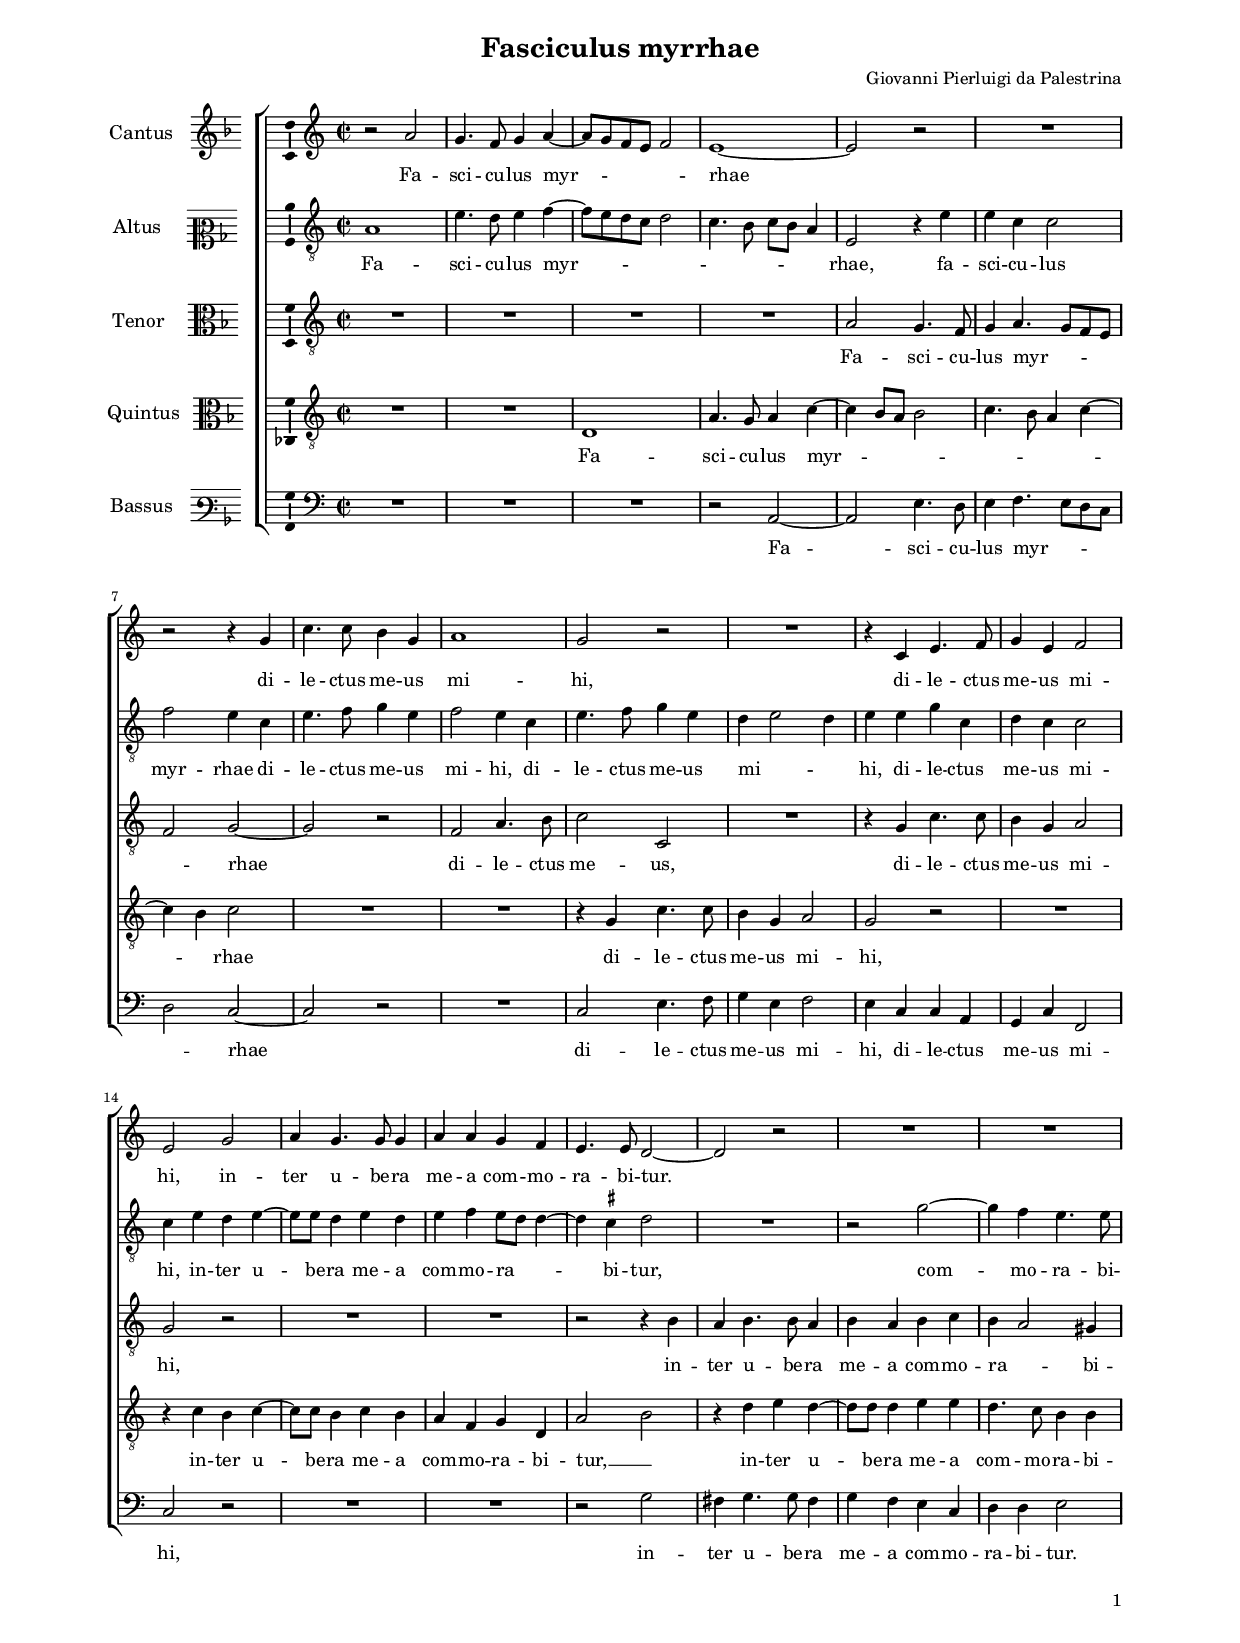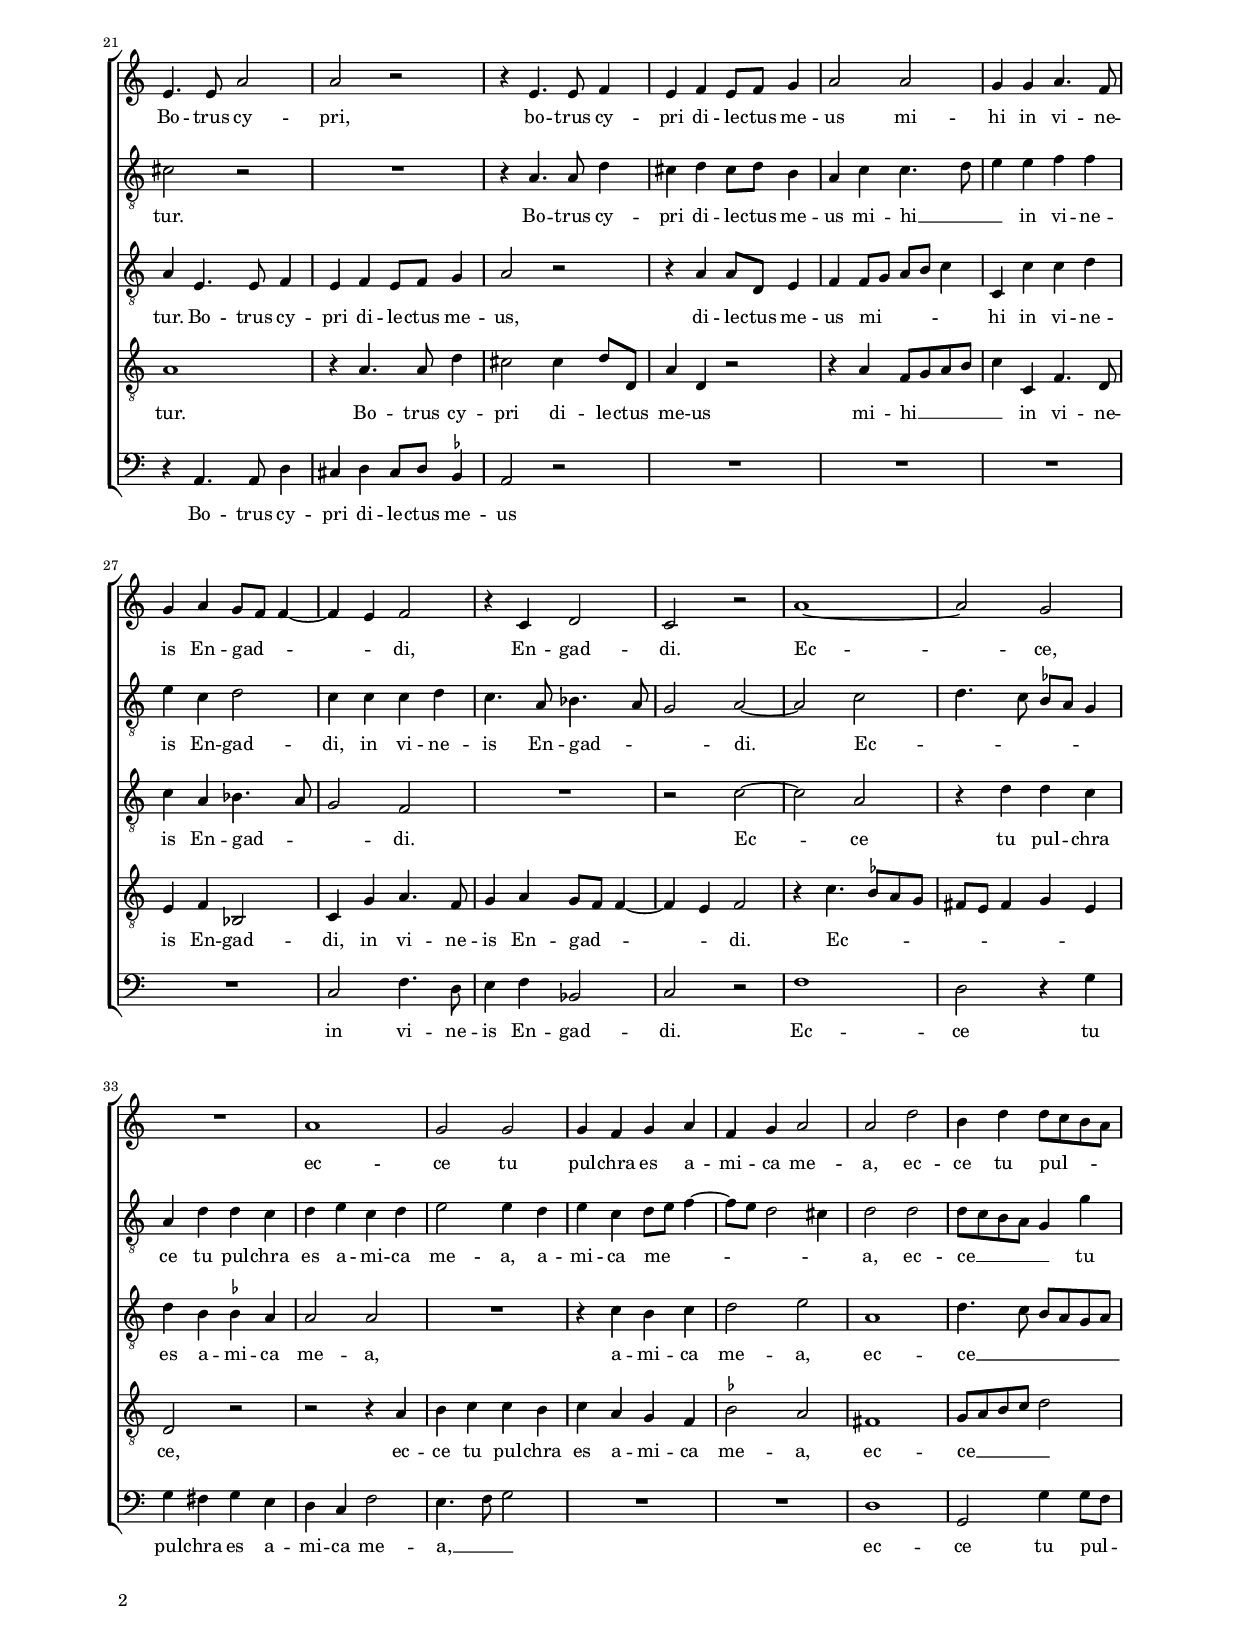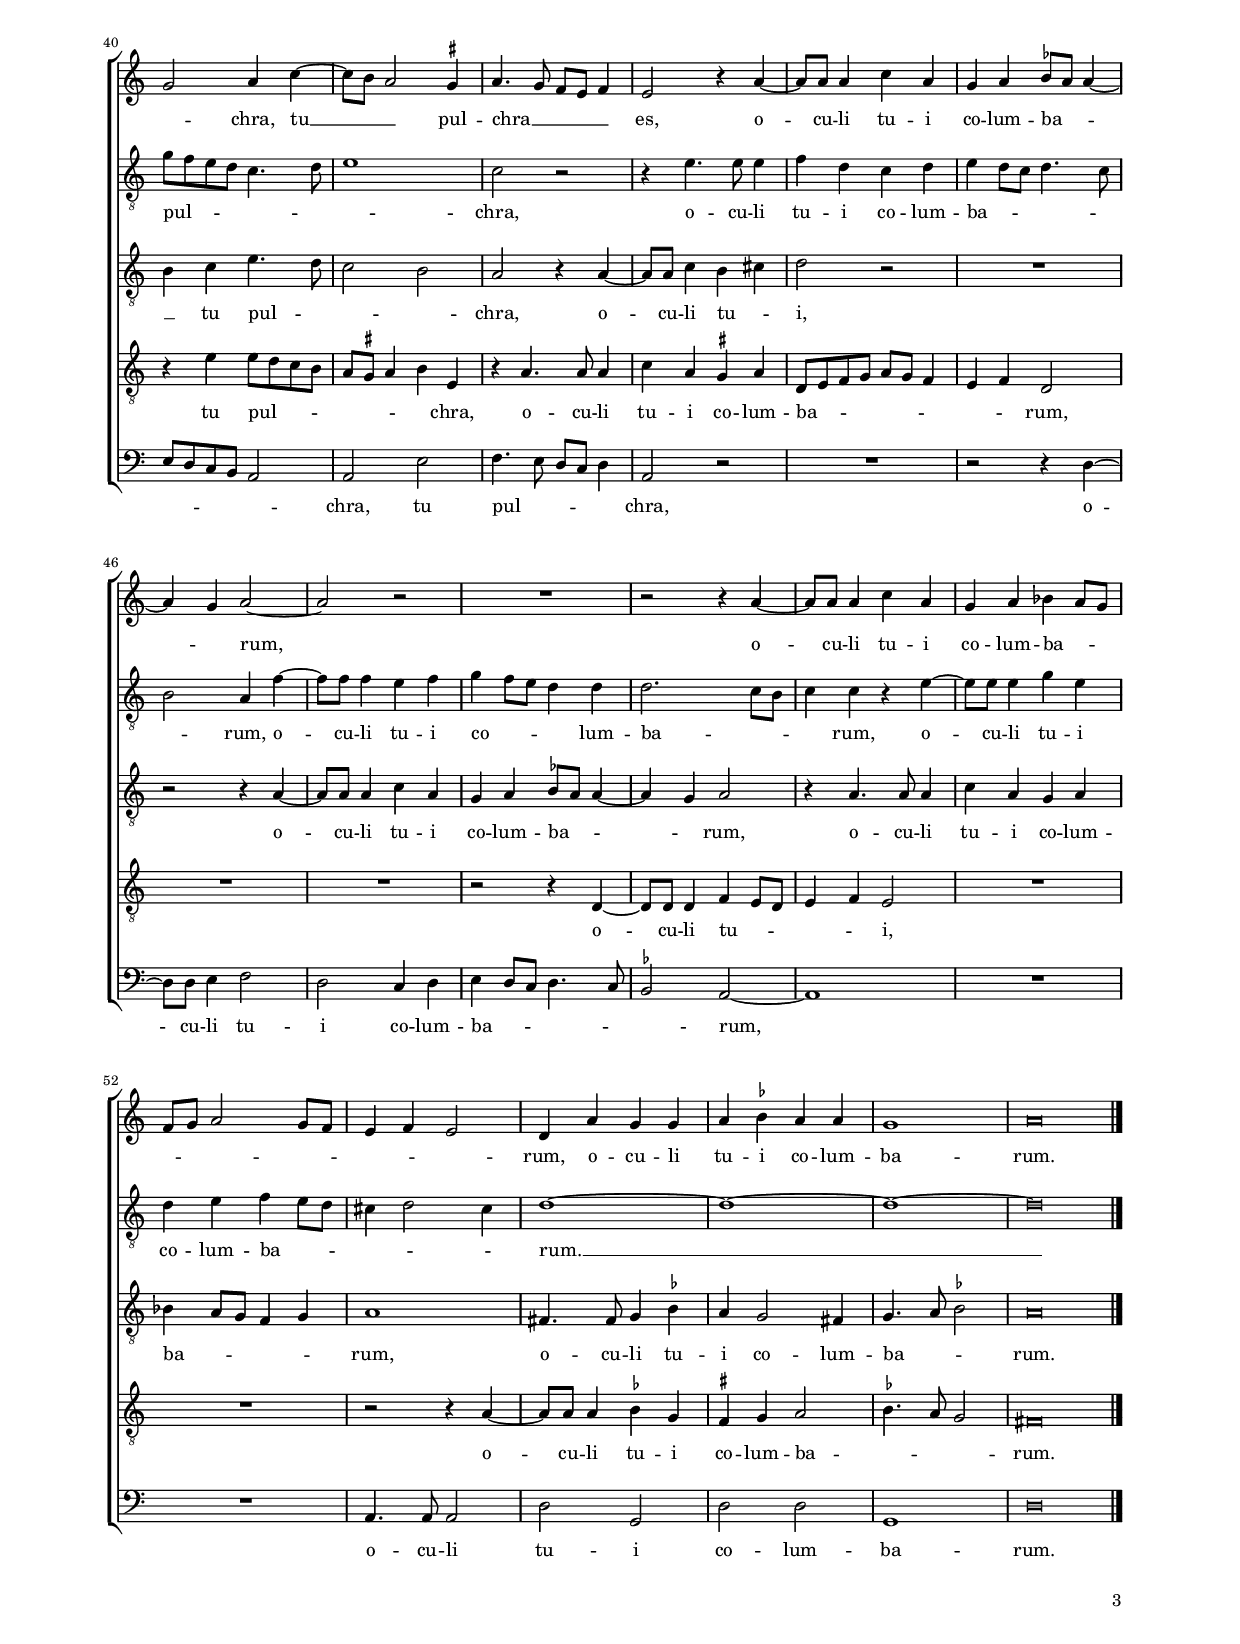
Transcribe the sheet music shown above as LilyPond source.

\header
{
  title="Fasciculus myrrhae"
  composer="Giovanni Pierluigi da Palestrina"
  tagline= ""
}

\version "2.24.1"
\language deutsch
#(set-global-staff-size 15)
% #(set-default-paper-size "letter")
#(ly:set-option 'point-and-click #f)


\paper
	{
	top-margin = 1.8 \cm
	bottom-margin = 1.2 \cm
	left-margin = 2 \cm
	right-margin = 2 \cm
	ragged-bottom = ##f
	ragged-last-bottom = ##f
	print-page-number = ##f
	system-system-spacing = #'((basic-distance . 16) (minimum-distance . 14) (padding . 5) (strechability . 150))
	oddFooterMarkup=\markup   \fill-line { "" \fromproperty #'page:page-number-string }
	evenFooterMarkup=\markup  \fill-line { \fromproperty #'page:page-number-string "" }
	last-bottom-spacing = #'((basic-distance . 12) (minimum-distance . 7) (padding . 4))
	systems-per-page = 3
	page-count = 3
%	min-systems-per-page = 3
	markup-system-spacing.basic-distance = #12
	}

	
global = {
	\key f \major
	\time 2/2
	\set Score.tempoHideNote = ##t
	\tempo 4 = 95
	\skip 1*56
	\set Score.measureLength = #(ly:make-moment 2/1)
	\skip 1*2 \bar "|."
	}

	ficta = { \once \set suggestAccidentals = ##t }

	forget = #(define-music-function (music) (ly:music?) #{
		\accidentalStyle forget
		$music
		\accidentalStyle default
		#})


incipitcantus = \markup { \score {
	{
	\set Staff.instrumentName = \markup { \fontsize #1 "Cantus" }
	\key f \major
	\clef violin
	s4 \bar ""
	}
	\layout  {
	raggedright = ##t
	indent = 1.6 \cm
	line-width = 2.2\cm
	\context { \Staff \remove Time_signature_engraver }
	\override Staff.Clef.Y-extent = #'(0 . 0)
	}} \hspace #1 }

      
incipitaltus = \markup { \score {
	{
	\set Staff.instrumentName = \markup { \fontsize #1 "Altus" }
	\key f \major
	\clef mezzosoprano
	s4 \bar ""
	}
	\layout  {
	raggedright = ##t
	indent = 1.6 \cm
	line-width = 2.2\cm
	\context { \Staff \remove Time_signature_engraver }
	\override Staff.Clef.Y-extent = #'(0 . 0)
	}} \hspace #1 }


incipittenor = \markup { \score {
	{
	\set Staff.instrumentName = \markup { \fontsize #1 "Tenor" }
	\key f \major
	\clef alto
	s4 \bar ""
	}
	\layout  {
	raggedright = ##t
	indent = 1.6 \cm
	line-width = 2.2\cm
	\context { \Staff \remove Time_signature_engraver }
	\override Staff.Clef.Y-extent = #'(0 . 0)
	}} \hspace #1 }
      
      
incipitquintus = \markup { \score {
	{
	\set Staff.instrumentName = \markup { \fontsize #1 "Quintus" }
	\key f \major
	\clef alto
	s4 \bar ""
	}
	\layout  {
	raggedright = ##t
	indent = 1.6 \cm
	line-width = 2.2\cm
	\context { \Staff \remove Time_signature_engraver }
	\override Staff.Clef.Y-extent = #'(0 . 0)
	}} \hspace #1 }
      
      
incipitbassus = \markup { \score {
	{
	\set Staff.instrumentName = \markup { \fontsize #1 "Bassus" }
	\key f \major
	\clef varbaritone
	s4 \bar ""
	}
	\layout  {
	raggedright = ##t
	indent = 1.6 \cm
	line-width = 2.2\cm
	\context { \Staff \remove Time_signature_engraver }
	\override Staff.Clef.Y-extent = #'(0 . 0)
	}} \hspace #1 }


cantus =  \relative c''
	{
	r2 d
	c4. b8 c4 d~
	d8 c b a b2
	a1~
%5
	a2 r |
	R1
	r2 r4 c
	f4. f8 e4 c
	d1
%10
	c2 r |
	R1
	r4 f, a4. b8
	c4 a b2
	a2 c
%15
	d4 c4. c8 c4 |
	d4 d c b
	a4. a8 g2~
	g2 r
	R1
%20
	R1 |
	a4. a8 d2
	d2 r
	r4 a4. a8 b4
	a4 b a8 b c4
%25
	d2 d |
	c4 c d4. b8
	c4 d c8 b b4~
	b4 a b2
	r4 f g2
%30
	f2 r |
	d'1~
	d2 c
	R1
	d1
%35
	c2 c |
	c4 b c d
	b4 c d2
	d2 g
	e4 g g8 f e d
%40
	c2 d4 f~ |
	f8 e d2 \ficta cis4
	d4. c8 b a b4
	a2 r4 d~
	d8 d d4 f d
%45
	c4 d \ficta es8 d d4~ |
	d4 c d2~
	d2 r
	R1
	r2 r4 d~
%50
	d8 d d4 f4 d |
	c4 d es d8 c
	b8 c d2 c8 b
	a4 b a2
	g4 d' c c
%55
	d4 \ficta es d d |
	c1
	d\breve |
	}


altus =  \relative c'
	{
	d1
	a'4. g8 a4 b~
	b8 a g f g2
	f4. e8 f e d4
%5
	a2 r4 a' |
	a4 f f2
	b2 a4 f
	a4. b8 c4 a
	b2 a4 f
%10
	a4. b8 c4 a |
	g4 a2 g4
	a4 a c f,
	g4 f f2
	f4 a g a~
%15
	a8 a g4 a g |
	a4 b a8 g g4~
	g4 \ficta fis g2
	R1
	r2 c~
%20
	c4 b a4. a8 |
	fis2 r
	R1
	r4 d4. d8 g4
	fis4 g fis8 g e4
%25
	d4 f f4. g8 |
	a4 a b b
	a4 f g2
	f4 f f g
	f4. d8 es4. d8
%30
	c2 d~ |
	d2 f
	g4. f8 \ficta es d c4 
	d4 g g f
	g4 a f g
%35
	a2 a4 g |
	a4 f g8 a b4~
	b8 a g2 fis4
	g2 g
	g8 f e d c4 c'
%40
	c8 b a g f4. g8 |
	a1
	f2 r
	r4 a4. a8 a4
	b4 g f g
%45
	a4 g8 f g4. f8 |
	e2 d4 b'~
	b8 b b4 a b
	c4 b8 a g4 g
	g2. f8 e
%50
	f4 f r a~ |
	a8 a a4 c a
	g4 a b a8 g
	fis4 g2 fis4
	g1~
%55
	g1~ |
	g1~
	g\breve |
	}


tenor =  \relative c'
	{
	R1
	R1
	R1
	R1
%5
	d2 c4. b8 |
	c4 d4. c8 b a
	b2 c~
	c2 r
	b2 d4. e8
%10
	f2 f, |
	R1
	r4 c' f4. f8
	e4 c d2
	c2 r
%15
	R1 |
	R1
	r2 r4 e
	d4 e4. e8 d4
	e4 d e f
%20
	e4 d2 cis4 |
	d4 a4. a8 b4
	a4 b a8 b c4
	d2 r
	r4 d d8 g, a4
%25
	b4 b8 c d e f4 |
	f, f' f g
	f4 d es4. d8
	c2 b
	R1
%30
	r2 f'~ |
	f2 d
	r4 g g f
	g4 e \ficta es d
	d2 d
%35
	R1 |
	r4 f e f
	g2 a
	d,1
	g4. f8 e d c d
%40
	e4 f a4. g8  |
	f2 e
	d2 r4 d~
	d8 d f4 e fis
	g2 r
%45
	R1 |
	r2 r4 d~
	d8 d d4 f d
	c4 d \ficta es8 d d4~
	d4 c d2
%50
	r4 d4. d8 d4 |
	f4 d c d
	es4 d8 c b4 c
	d1
	h4. h8 c4 \ficta es
%55
	d4 c2 h4 |
	c4. d8 \ficta es2
	d\breve |
	}


quintus  =  \relative c'
	{
	R1
	R1
	g1
	d'4. c8 d4 f~
%5
	f4 e8 d e2 |
	f4. e8 d4 f~
	f4 e f2
	R1
	R1
%10
	r4 c f4. f8 |
	e4 c d2
	c2 r
	R1
	r4 f e f~
%15
	f8 f e4 f e |
	d4 b c g
	d'2 e
	r4 g a g~
	g8 g g4 a a
%20
	g4. f8 e4 e |
	d1
	r4 d4. d8 g4
	fis2 fis4 g8 g,
	d'4 g, r2
%25
	r4 d' b8 c d e |
	f4 f, b4. g8
	a4 b es,2
	f4 c' d4. b8
	c4 d c8 b b4~
%30
	b4 a b2 |
	r4 f'4. \ficta es8 d c
	h8 a h4 c a
	g2 r
	r2 r4 d'
%35
	e4 f f e |
	f4 d c b
	\ficta es2 d
	h1
	c8 d e f g2
%40
	r4 a a8 g f e |
	d8 \ficta cis d4 e a,
	r4 d4. d8 d4
	f4 d \ficta cis d
	g,8 a b c d c b4
%45
	a4 b g2 |
	R1
	R1
	r2 r4 g~
	g8 g g4 b a8 g
%50
	a4 b a2 |
	R1
	R1
	r2 r4 d~
	d8 d d4 \ficta es c
%55
	\ficta h4 c d2 |
	\ficta es4. d8 c2
	h\breve |
	}


bassus  =  \relative c
	{
	R1
	R1
	R1
	r2 d~
%5
	d2 a'4. g8 |
	a4 b4. a8 g f
	g2 f~
	f2 r
	R1
%10
	f2 a4. b8 |
	c4 a b2
	a4 f f d
	c4 f b,2
	f'2 r
%15
	R1 |
	R1
	r2 c'
	h4 c4. c8 h4
	c4 b a f
%20
	g4 g a2 |
	r4 d,4. d8 g4
	fis4 g fis8 g \ficta es4
	d2 r
	R1
%25
	R1 |
	R1
	R1
	f2 b4. g8
	a4 b es,2
%30
	f2 r |
	b1
	g2 r4 c
	c4 h c a
	g4 f b2
%35
	a4. b8 c2 |
	R1
	R1
	g1
	c,2 c'4 c8 b
%40
	a8 g f e d2 |
	d2 a'
	b4. a8 g f g4
	d2 r
	R1
%45
	r2 r4 g~ |
	g8 g a4 b2
	g2 f4 g
	a4 g8 f g4. f8
	\ficta es2 d~
%50
	d1 |
	R1
	R1
	d4. d8 d2
	g2 c,
%55
	g'2 g |
	c,1
	g'\breve |
	}


lyricscantus = \lyricmode {
	Fa -- sci -- cu -- lus myr -- _ _ _ _ rhae
	di -- le -- ctus me -- us mi -- hi,
	di -- le -- ctus me -- us mi -- hi,
	in -- ter u -- be -- ra me -- a com -- mo -- ra -- bi -- tur.
	Bo -- trus cy -- pri,
	bo -- trus cy -- pri di -- le -- ctus me -- us mi -- hi
	in vi -- ne -- is En -- gad -- _ _ _ di,
	En -- gad -- di.
	Ec -- ce,
	ec -- ce tu pul -- chra es a -- mi -- ca me -- a,
	ec -- ce tu pul -- _ _ _ _ chra,
	tu __ _ _ pul -- chra __ _ _ _ _ es,
	o -- cu -- li tu -- i co -- lum -- ba -- _ _ _ rum,
	o -- cu -- li tu -- i co -- lum -- ba -- _ _ _ _ _ _ _ _ _ _ rum,
	o -- cu -- li tu -- i co -- lum -- ba -- rum.
	}


lyricsaltus = \lyricmode {
	Fa -- sci -- cu -- lus myr -- _ _ _ _ _ _ _ _ _ rhae,
	fa -- sci -- cu -- lus myr -- rhae
	di -- le -- ctus me -- us mi -- hi,
	di -- le -- ctus me -- us mi -- _ _ hi,
	di -- le -- ctus me -- us mi -- hi,
	in -- ter u -- be -- ra me -- a com -- mo -- ra -- _ _ bi -- tur,
	com -- mo -- ra -- bi -- tur.
	Bo -- trus cy -- pri di -- le -- ctus me -- us mi -- hi __ _ _
	in vi -- ne -- is En -- gad -- di,
	in vi -- ne -- is En -- gad -- _ _ di.
	Ec -- _ _ _ _ _ ce tu pul -- chra es a -- mi -- ca me -- a,
	a -- mi -- ca me -- _ _ _ _ _ a,
	ec -- ce __ _ _ _ _ tu pul -- _ _ _ _ _ _ chra,
	o -- cu -- li tu -- i co -- lum -- ba -- _ _ _ _ _ rum,
	o -- cu -- li tu -- i co -- _ _ _ lum -- ba -- _ _ _ rum,
	o -- cu -- li tu -- i co -- lum -- ba -- _ _ _ _ _ rum. __
	}


lyricstenor = \lyricmode {
	Fa -- sci -- cu -- lus myr -- _ _ _ _ rhae
	di -- le -- ctus me -- us,
	di -- le -- ctus me -- us mi -- hi,
	in -- ter u -- be -- ra me -- a com -- mo -- ra -- _ bi -- tur.
	Bo -- trus cy -- pri di -- le -- ctus me -- us,
	di -- le -- ctus me -- us mi -- _ _ _ _ hi
	in vi -- ne -- is En -- gad -- _ _ di.
	Ec -- ce tu pul -- chra es a -- mi -- ca me -- a,
	a -- mi -- ca me -- a,
	ec -- ce __ _ _ _ _ _ _ tu pul -- _ _ _ chra,
	o -- cu -- li tu -- _ i,
	o -- cu -- li tu -- i co -- lum -- ba -- _ _ _ rum,
	o -- cu -- li tu -- i co -- lum -- ba -- _ _ _ _ rum,
	o -- cu -- li tu -- i co -- lum -- ba -- _ _ rum.
	}


lyricsquintus = \lyricmode {
	Fa -- sci -- cu -- lus myr -- _ _ _ _ _ _ _ _ rhae
	di -- le -- ctus me -- us mi -- hi,
	in -- ter u -- be -- ra me -- a com -- mo -- ra -- bi -- tur, __ _
	in -- ter u -- be -- ra me -- a com -- mo -- ra -- bi -- tur.
	Bo -- trus cy -- pri di -- le -- ctus me -- us mi -- hi __ _ _ _ _
	in vi -- ne -- is En -- gad -- di,
	in vi -- ne -- is En -- gad -- _ _ _ di.
	Ec -- _ _ _ _ _ _ _ _ ce,
	ec -- ce tu pul -- chra es a -- mi -- ca me -- a,
	ec -- ce __ _ _ _ _ tu pul -- _ _ _ _ _ _ _ chra,
	o -- cu -- li tu -- i co -- lum -- ba -- _ _ _ _ _ _ _ _ rum,
	o -- cu -- li tu -- _ _ _ _ i,
	o -- cu -- li tu -- i co -- lum -- ba -- _ _ _ rum.
	}


lyricsbassus = \lyricmode {
	Fa -- sci -- cu -- lus myr -- _ _ _ _ rhae
	di -- le -- ctus me -- us mi -- hi,
	di -- le -- ctus me -- us mi -- hi,
	in -- ter u -- be -- ra me -- a com -- mo -- ra -- bi -- tur.
	Bo -- trus cy -- pri di -- le -- ctus me -- us
	in vi -- ne -- is En -- gad -- di.
	Ec -- ce tu pul -- chra es a -- mi -- ca me -- a, __ _ _
	ec -- ce tu pul -- _ _ _ _ _ _ chra,
	tu pul -- _ _ _ _ chra,
	o -- cu -- li tu -- i co -- lum -- ba -- _ _ _ _ _ rum,
	o -- cu -- li tu -- i co -- lum -- ba -- rum.
	}


\score
{  
	\transpose f c {
	\new ChoirStaff \with { \override StaffGrouper.staff-staff-spacing.basic-distance = #12 }
	<<

	\new Staff << \global
	\new Voice="v1" {
		\set Staff.instrumentName=\incipitcantus
%		\set Staff.instrumentName= "S"
		\set Staff.midiInstrument = "reed organ"
		\clef violin
		\cantus }
	\new Lyrics \lyricsto "v1" {\lyricscantus }
	>>


	\new Staff << \global
	\new Voice="v2" {
		\set Staff.instrumentName=\incipitaltus
%		\set Staff.instrumentName= "A"
		\set Staff.midiInstrument = "reed organ"
		\clef "G_8" % violin
		\altus}
	\new Lyrics \lyricsto "v2" {\lyricsaltus }
	>>


	\new Staff << \global
	\new Voice="v3" {
		\set Staff.instrumentName=\incipittenor
%		\set Staff.instrumentName= "T"
		\set Staff.midiInstrument = "reed organ"
		\clef "G_8"
		\tenor }
	\new Lyrics \lyricsto "v3" {\lyricstenor }
	>>


	\new Staff << \global
	\new Voice="v5" {
		\set Staff.instrumentName=\incipitquintus
%		\set Staff.instrumentName= "Q"
		\set Staff.midiInstrument = "reed organ"
		\clef "G_8"
		\quintus}
	\new Lyrics \lyricsto "v5" {\lyricsquintus }
	>>


	\new Staff << \global
	\new Voice="v4" {
		\set Staff.instrumentName=\incipitbassus
%		\set Staff.instrumentName= "B"
		\set Staff.midiInstrument = "reed organ"
		\clef bass 
		\bassus }
	\new Lyrics \lyricsto "v4" {\lyricsbassus}
	>>

	>>
	} % transpose

	\layout
	{
	indent = 2.5\cm
	\context { \Lyrics \override VerticalAxisGroup.nonstaff-relatedstaff-spacing.padding = #1.4 }
%	\context { \Lyrics \override LyricText.font-size = #1 }
	\context { \Staff \override TimeSignature.break-visibility = #end-of-line-invisible }
	\context { \Staff \consists Ambitus_engraver }
	\context { \Score \override BarNumber.padding = #2 }
	\context { \Voice \override NoteHead.style = #'baroque }
	}

\midi
	{
    	
	}

}


% EOF
